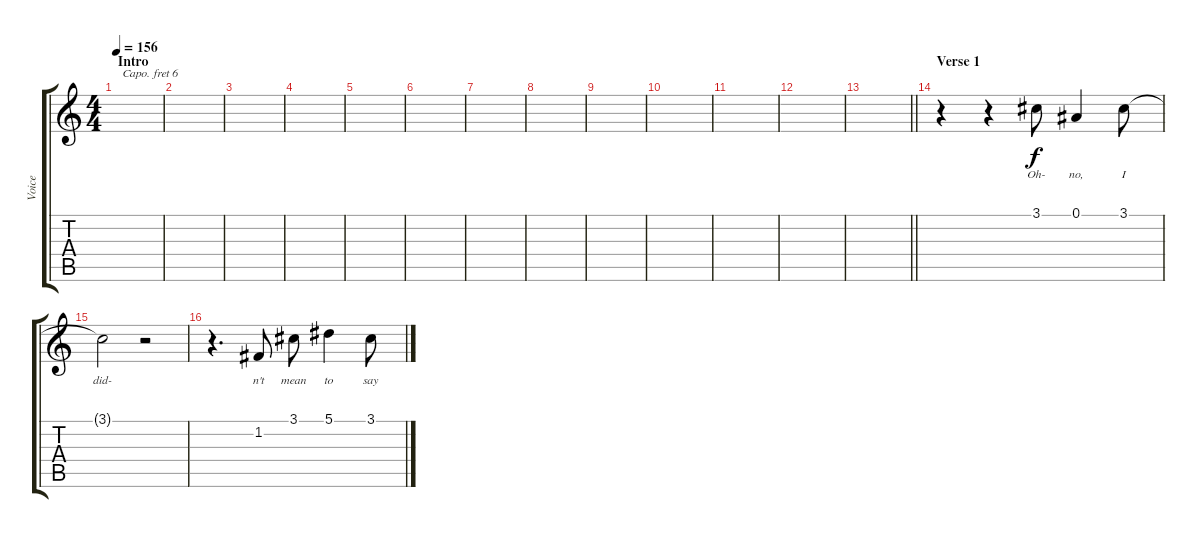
\track ("Voice" "Voice") {instrument flute}
\staff {score tabs}
\capo 6
\tuning (E4 B3 G3 D3 A2 E2) {hide}
\ts (4 4)
\section ("" "Intro")
\tempo 156
\tempo 167
\tempo 156
\clef g2
\ks c
|
|
|
|
|
|
|
|
|
|
|
|
\barLineRight lightlight
|
\section ("" "Verse 1")
r.4 r.4 3.1.8{lyrics (0 "Oh-") lyrics (1 "") lyrics (2 "") lyrics (3 "") lyrics (4 "")} 0.1.4{lyrics (0 "no,") lyrics (1 "") lyrics (2 "") lyrics (3 "") lyrics (4 "")} 3.1.8{lyrics (0 "I") lyrics (1 "") lyrics (2 "") lyrics (3 "") lyrics (4 "")} |
3.1{t}.2{lyrics (0 "did-") lyrics (1 "") lyrics (2 "") lyrics (3 "") lyrics (4 "")} r.2 |
r.4{d} 1.2.8{lyrics (0 "n't") lyrics (1 "") lyrics (2 "") lyrics (3 "") lyrics (4 "")} 3.1.8{lyrics (0 "mean") lyrics (1 "") lyrics (2 "") lyrics (3 "") lyrics (4 "")} 5.1.4{lyrics (0 "to") lyrics (1 "") lyrics (2 "") lyrics (3 "") lyrics (4 "")} 3.1.8{lyrics (0 "say") lyrics (1 "") lyrics (2 "") lyrics (3 "") lyrics (4 "")}
